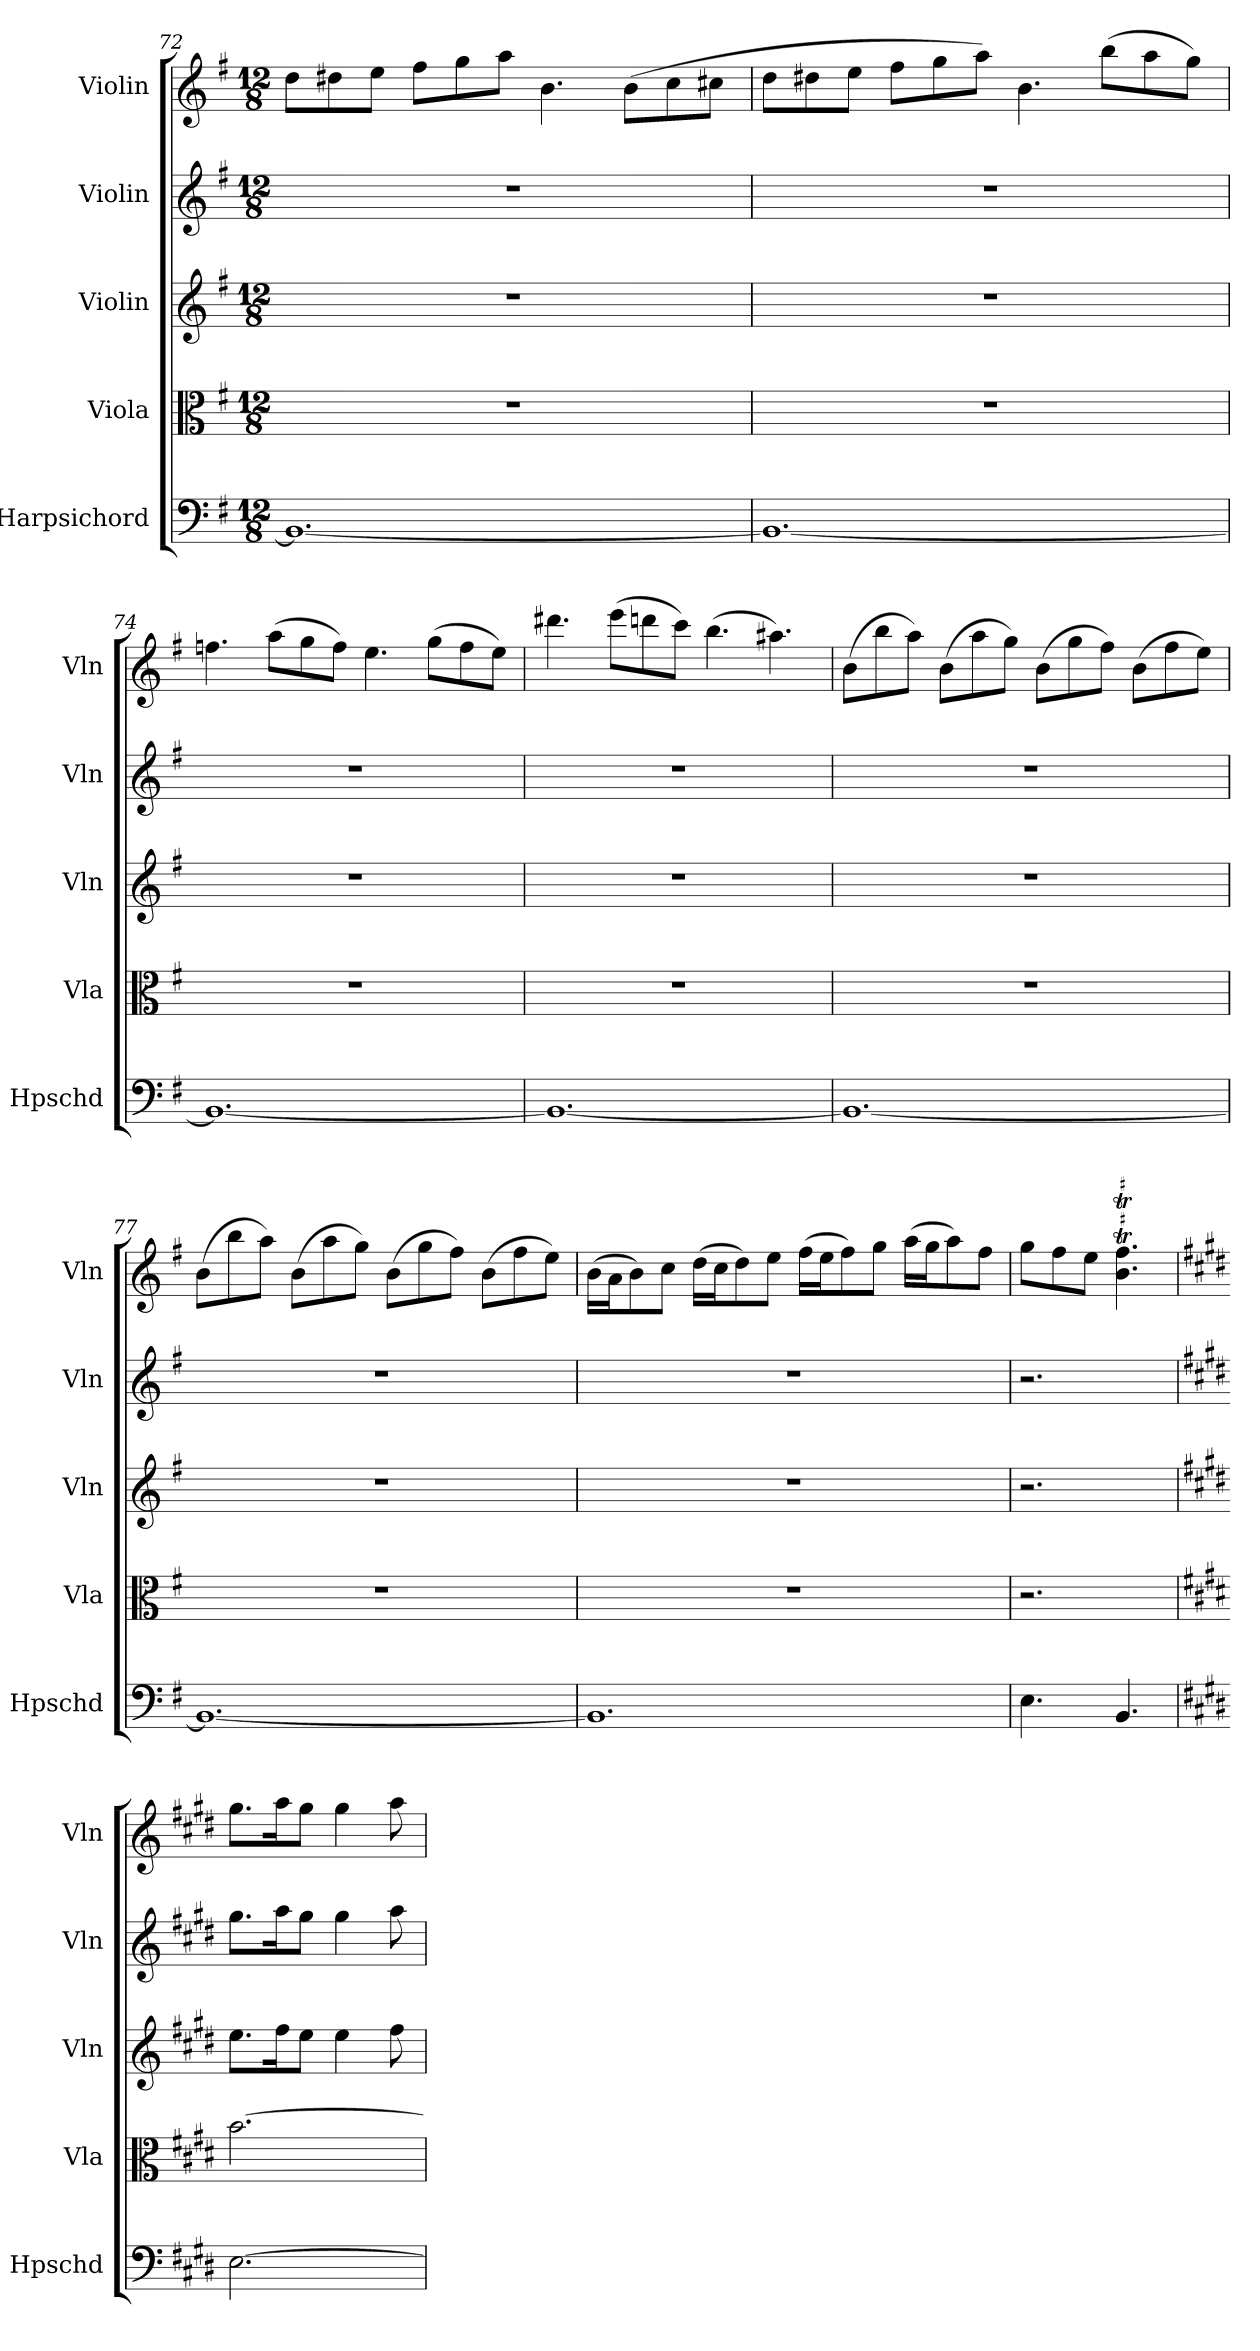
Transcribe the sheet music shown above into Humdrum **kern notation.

**kern	**kern	**kern	**kern	**kern
*part5	*part4	*part3	*part2	*part1
*staff5	*staff4	*staff3	*staff2	*staff1
*I"Harpsichord	*I"Viola	*I"Violin	*I"Violin	*I"Violin
*I'Hpschd	*I'Vla	*I'Vln	*I'Vln	*I'Vln
*clefF4	*clefC3	*clefG2	*clefG2	*clefG2
*k[f#]	*k[f#]	*k[f#]	*k[f#]	*k[f#]
*M12/8	*M12/8	*M12/8	*M12/8	*M12/8
=72	=72	=72	=72	=72
1.BB/_	1.r	1.r	1.r	8dd\L
.	.	.	.	8dd#X\
.	.	.	.	8ee\J
.	.	.	.	8ff#\L
.	.	.	.	8gg\
.	.	.	.	8aa\J
.	.	.	.	4.b\
.	.	.	.	(8b\L
.	.	.	.	8cc\
.	.	.	.	8cc#X\J
=73	=73	=73	=73	=73
1.BB/_	1.r	1.r	1.r	8dd\L
.	.	.	.	8dd#X\
.	.	.	.	8ee\J
.	.	.	.	8ff#\L
.	.	.	.	8gg\
.	.	.	.	8aa\J)
.	.	.	.	4.b\
.	.	.	.	(8bb\L
.	.	.	.	8aa\
.	.	.	.	8gg\J)
=74	=74	=74	=74	=74
1.BB/_	1.r	1.r	1.r	4.ffn\
.	.	.	.	(8aa\L
.	.	.	.	8gg\
.	.	.	.	8ff\J)
.	.	.	.	4.ee\
.	.	.	.	(8gg\L
.	.	.	.	8ff\
.	.	.	.	8ee\J)
=75	=75	=75	=75	=75
1.BB/_	1.r	1.r	1.r	4.ddd#X\
.	.	.	.	(8eee\L
.	.	.	.	8dddn\
.	.	.	.	8ccc\J)
.	.	.	.	(4.bb\
.	.	.	.	4.aa#X\)
=76	=76	=76	=76	=76
1.BB/_	1.r	1.r	1.r	(8b\L
.	.	.	.	8bb\
.	.	.	.	8aa\J)
.	.	.	.	(8b\L
.	.	.	.	8aa\
.	.	.	.	8gg\J)
.	.	.	.	(8b\L
.	.	.	.	8gg\
.	.	.	.	8ff#\J)
.	.	.	.	(8b\L
.	.	.	.	8ff#\
.	.	.	.	8ee\J)
=77	=77	=77	=77	=77
1.BB/_	1.r	1.r	1.r	(8b\L
.	.	.	.	8bb\
.	.	.	.	8aa\J)
.	.	.	.	(8b\L
.	.	.	.	8aa\
.	.	.	.	8gg\J)
.	.	.	.	(8b\L
.	.	.	.	8gg\
.	.	.	.	8ff#\J)
.	.	.	.	(8b\L
.	.	.	.	8ff#\
.	.	.	.	8ee\J)
=78	=78	=78	=78	=78
1.BB/]	1.r	1.r	1.r	(16b\LL
.	.	.	.	16a\J
.	.	.	.	8b\)
.	.	.	.	8cc\J
.	.	.	.	(16dd\LL
.	.	.	.	16cc\J
.	.	.	.	8dd\)
.	.	.	.	8ee\J
.	.	.	.	(16ff#\LL
.	.	.	.	16ee\J
.	.	.	.	8ff#\)
.	.	.	.	8gg\J
.	.	.	.	(16aa\LL
.	.	.	.	16gg\J
.	.	.	.	8aa\)
.	.	.	.	8ff#\J
=79	=79	=79	=79	=79
4.E\	2.r	2.r	2.r	8gg\L
.	.	.	.	8ff#\
.	.	.	.	8ee\J
!	!	!	!	!LO:TR:acc=#
4.BB/	.	.	.	4.bT\ 4.ff#T\
=	=	=	=	=
*k[f#c#g#d#]	*k[f#c#g#d#]	*k[f#c#g#d#]	*k[f#c#g#d#]	*k[f#c#g#d#]
[2.E\	[2.b\	8.ee\L	8.gg#\L	8.gg#\L
.	.	16ff#\K	16aa\K	16aa\K
.	.	8ee\J	8gg#\J	8gg#\J
.	.	4ee\	4gg#\	4gg#\
.	.	8ff#\	8aa\	8aa\
=	=	=	=	=
*-	*-	*-	*-	*-
